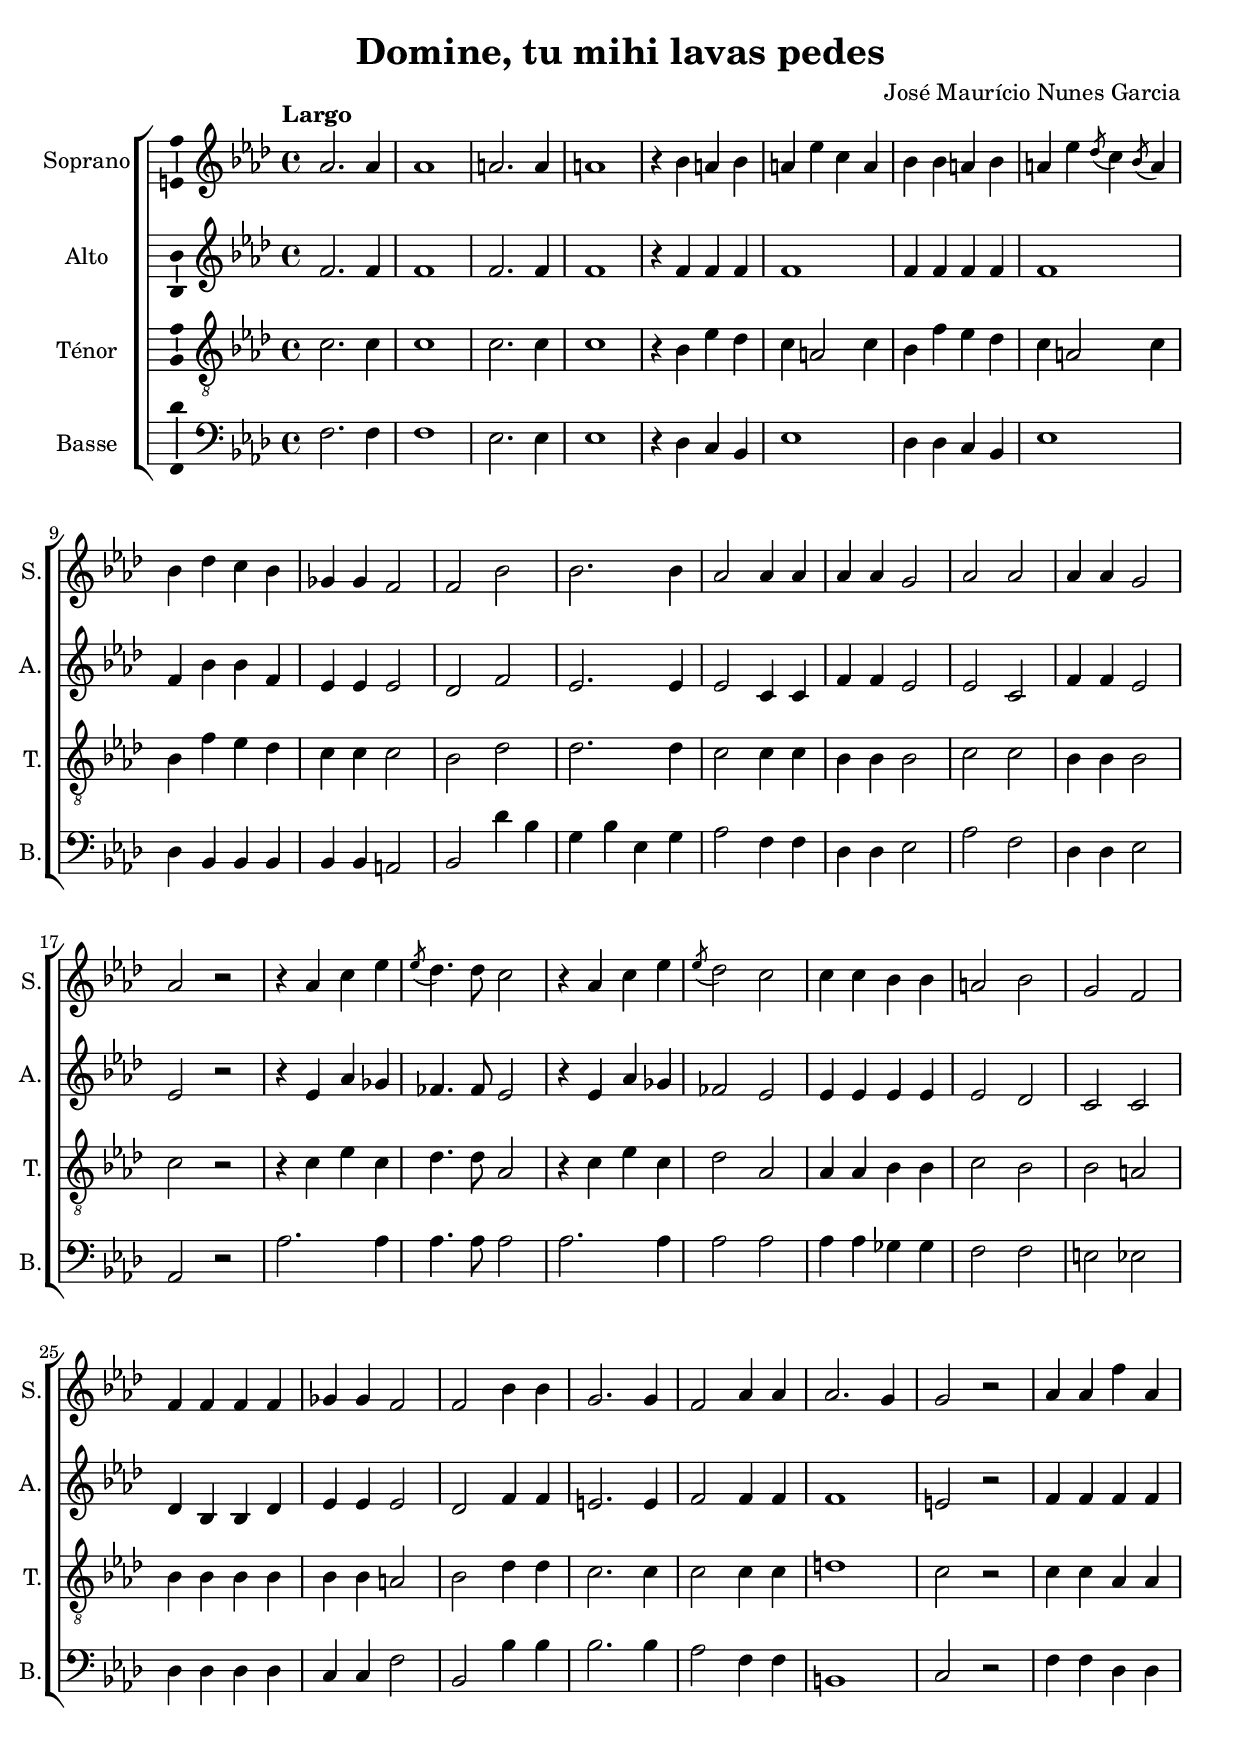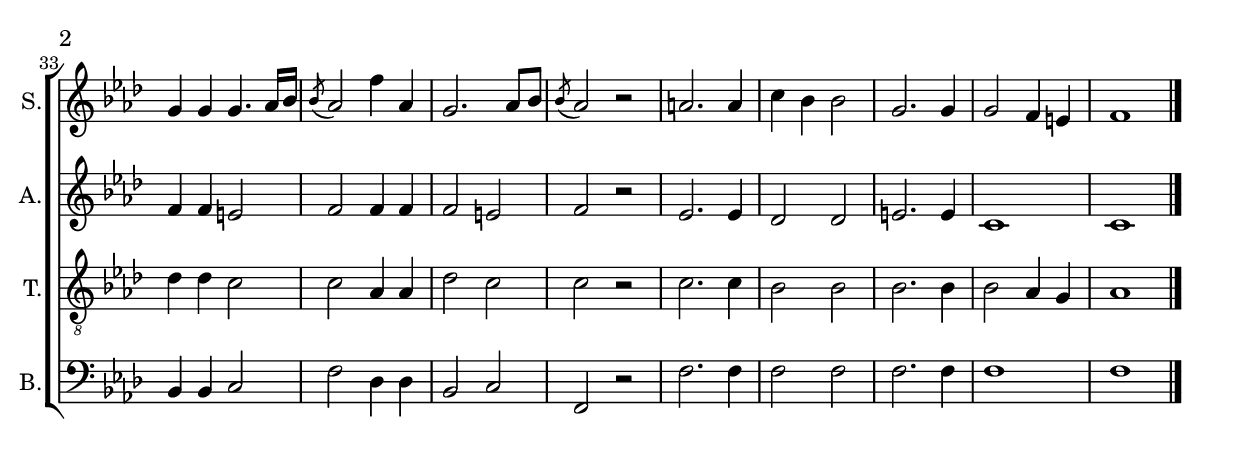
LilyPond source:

\version "2.14.2"
\language "italiano"

\paper {
  system-system-spacing #'padding = #5
}

\header {
  composer = "José Maurício Nunes Garcia"
  title = "Domine, tu mihi lavas pedes"
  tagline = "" % no footer
}

global = {
  \key fa \minor
  \time 4/4
  \tempo "Largo" 4 = 65
  \set Score.tempoHideNote = ##t % hide tempo marking
}

crescendo = ^\markup { \italic { cresc. } }
sottoVoce = ^\markup { \italic { sotto voce } }

notesA = {
  lab2. lab4 |
  lab1 |
  la2. la4 |
  la1 |
  r4 sib la sib |
  la4 mib' do la |
  sib4 sib la sib |
  la4 mib' \acciaccatura reb8 do4 \acciaccatura sib8 la4 |
  sib4 reb do sib |
  solb4 solb fa2 |
  fa2 sib |
  sib2. sib4 |
  lab2 lab4 lab |
  lab4 lab sol2 |
  lab2 lab |
  lab4 lab sol2 |
  lab2 r |
  r4 lab do mib |
  \acciaccatura mib8 reb4. reb8 do2 |
  r4 lab do mib |
  \acciaccatura mib8 reb2 do2 |
  do4 do sib sib |
  la2 sib |
  sol2 fa |
  fa4 fa fa fa |
  solb4 solb fa2 |
  fa2 sib4 sib |
  sol2. sol4 |
  fa2 lab4 lab |
  lab2. sol4 |
  sol2 r |
  lab4 lab fa' lab, |
  sol4 sol sol4. lab16 sib |
  \acciaccatura sib8 lab2 fa'4 lab,4 |
  sol2. lab8 sib |
  \acciaccatura sib8 lab2 r2 |
  la2. la4 |
  do4 sib sib2 |
  sol2. sol4 |
  sol2 fa4 mi |
  fa1

  \bar "|."
}

notesB = {
  fa2. fa4 |
  fa1 |
  fa2. fa4 |
  fa1 |
  r4 fa fa fa |
  fa1 |
  fa4 fa fa fa |
  fa1 |
  fa4 sib sib fa |
  mib4 mib mib2 |
  reb2 fa |
  mib2. mib4 |
  mib2 do4 do |
  fa4 fa mib2 |
  mib2 do |
  fa4 fa mib2 |
  mib2 r |
  r4 mib lab solb |
  fab4. fab8 mib2 |
  r4 mib lab solb |
  fab2 mib |
  mib4 mib mib mib |
  mib2 reb |
  do2 do |
  reb4 sib sib reb |
  mib4 mib mib2 |
  reb2 fa4 fa |
  mi2. mi4 |
  fa2 fa4 fa |
  fa1 |
  mi2 r |
  fa4 fa fa fa |
  fa4 fa mi2 |
  fa2 fa4 fa |
  fa2 mi |
  fa2 r |
  mib2. mib4 |
  reb2 reb |
  mi2. mi4 |
  do1 |
  do1

  \bar "|."
}

notesC = {
  do2. do4 |
  do1 |
  do2. do4 |
  do1 |
  r4 sib mib reb |
  do4 la2 do4 |
  sib4 fa' mib reb |
  do4 la2 do4 |
  sib4 fa' mib reb |
  do4 do do2 |
  sib2 reb |
  reb2. reb4 |
  do2 do4 do |
  sib sib sib2 |
  do2 do |
  sib4 sib sib2 |
  do2 r |
  r4 do mib do |
  reb4. reb8 lab2 |
  r4 do mib do |
  reb2 lab |
  lab4 lab sib sib |
  do2 sib |
  sib2 la |
  sib4 sib sib sib |
  sib4 sib la2 |
  sib2 reb4 reb |
  do2. do4 |
  do2 do4 do |
  re1 |
  do2 r |
  do4 do lab lab |
  reb4 reb do2 |
  do2 lab4 lab |
  reb2 do |
  do2 r |
  do2. do4 |
  sib2 sib |
  sib2. sib4 |
  sib2 lab4 sol |
  lab1

  \bar "|."
}

notesD = {
  fa,2. fa4 |
  fa1 |
  mib2. mib4 |
  mib1 |
  r4 reb do sib |
  mib1 |
  reb4 reb do sib |
  mib1 |
  reb4 sib sib sib |
  sib4 sib la2 |
  sib2 reb'4 sib |
  sol4 sib mib, sol |
  lab2 fa4 fa |
  reb4 reb mib2 |
  lab2 fa |
  reb4 reb mib2 |
  lab,2 r |
  lab'2. lab4 |
  lab4. lab8 lab2 |
  lab2. lab4 |
  lab2 lab |
  lab4 lab solb solb |
  fa2 fa |
  mi2 mib |
  reb4 reb reb reb |
  do4 do fa2 |
  sib, sib'4 sib |
  sib2. sib4 |
  lab2 fa4 fa |
  si,1 |
  do2 r |
  fa4 fa reb reb |
  sib4 sib do2 |
  fa2 reb4 reb |
  sib2 do |
  fa,2 r |
  fa'2. fa4 |
  fa2 fa |
  fa2. fa4 |
  fa1 |
  fa1

  \bar "|."
}

lyricsA = \lyricmode {

}

lyricsB = \lyricmode {

}

lyricsC = \lyricmode {

}

lyricsD = \lyricmode {

}

\score {
  \new ChoirStaff <<
    \new Staff <<
      \set Staff.midiInstrument = #"choir aahs"
      \new Voice = "Soprano" <<
        \global
        \set Staff.instrumentName = #"Soprano"
        \set Staff.shortInstrumentName = #"S."
        \relative do'' {
          \clef treble
          \notesA
        }
        \addlyrics {
          \lyricsA
        }
      >>
    >>
    \new Staff <<
      \set Staff.midiInstrument = #"choir aahs"
      \new Voice = "Alto" <<
        \global
        \set Staff.instrumentName = #"Alto"
        \set Staff.shortInstrumentName = #"A."
        \relative la' {
          \clef treble
          \notesB
        }
        \addlyrics {
          \lyricsB
        }
      >>
    >>
    \new Staff <<
      \set Staff.midiInstrument = #"choir aahs"
      \new Voice = "Ténor" <<
        \global
        \set Staff.instrumentName = #"Ténor"
        \set Staff.shortInstrumentName = #"T."
        \relative do' {
          \clef "G_8"
          \notesC
        }
        \addlyrics {
          \lyricsC
        }
      >>
    >>
    \new Staff <<
      \set Staff.midiInstrument = #"choir aahs"
      \new Voice = "Basse" <<
        \global
        \set Staff.instrumentName = #"Basse"
        \set Staff.shortInstrumentName = #"B."
        \relative do' {
          \clef bass
          \notesD
        }
        \addlyrics {
          \lyricsD
        }
      >>
    >>
  >>

  \layout {
    \context {
      \Voice
      \consists Ambitus_engraver % display ambitus
    }
  }
}

\score {
  \new ChoirStaff <<
    \new Staff <<
      \set Staff.midiInstrument = #"choir aahs"
      \new Voice = "Soprano" <<
        \global
        \set Staff.instrumentName = #"Soprano"
        \set Staff.shortInstrumentName = #"S."
        \relative do'' {
          \clef treble
          \unfoldRepeats {
            \notesA
          }
        }
      >>
    >>
    \new Staff <<
      \set Staff.midiInstrument = #"choir aahs"
      \new Voice = "Alto" <<
        \global
        \set Staff.instrumentName = #"Alto"
        \set Staff.shortInstrumentName = #"A."
        \relative la' {
          \clef treble
          \unfoldRepeats {
            \notesB
          }
        }
      >>
    >>
    \new Staff <<
      \set Staff.midiInstrument = #"choir aahs"
      \new Voice = "Ténor" <<
        \global
        \set Staff.instrumentName = #"Ténor"
        \set Staff.shortInstrumentName = #"T."
        \relative do' {
          \clef "G_8"
          \unfoldRepeats {
            \notesC
          }
        }
      >>
    >>
    \new Staff <<
      \set Staff.midiInstrument = #"choir aahs"
      \new Voice = "Basse" <<
        \global
        \set Staff.instrumentName = #"Basse"
        \set Staff.shortInstrumentName = #"B."
        \relative do' {
          \clef bass
          \unfoldRepeats {
            \notesD
          }
        }
      >>
    >>
  >>

  \midi { }
}
